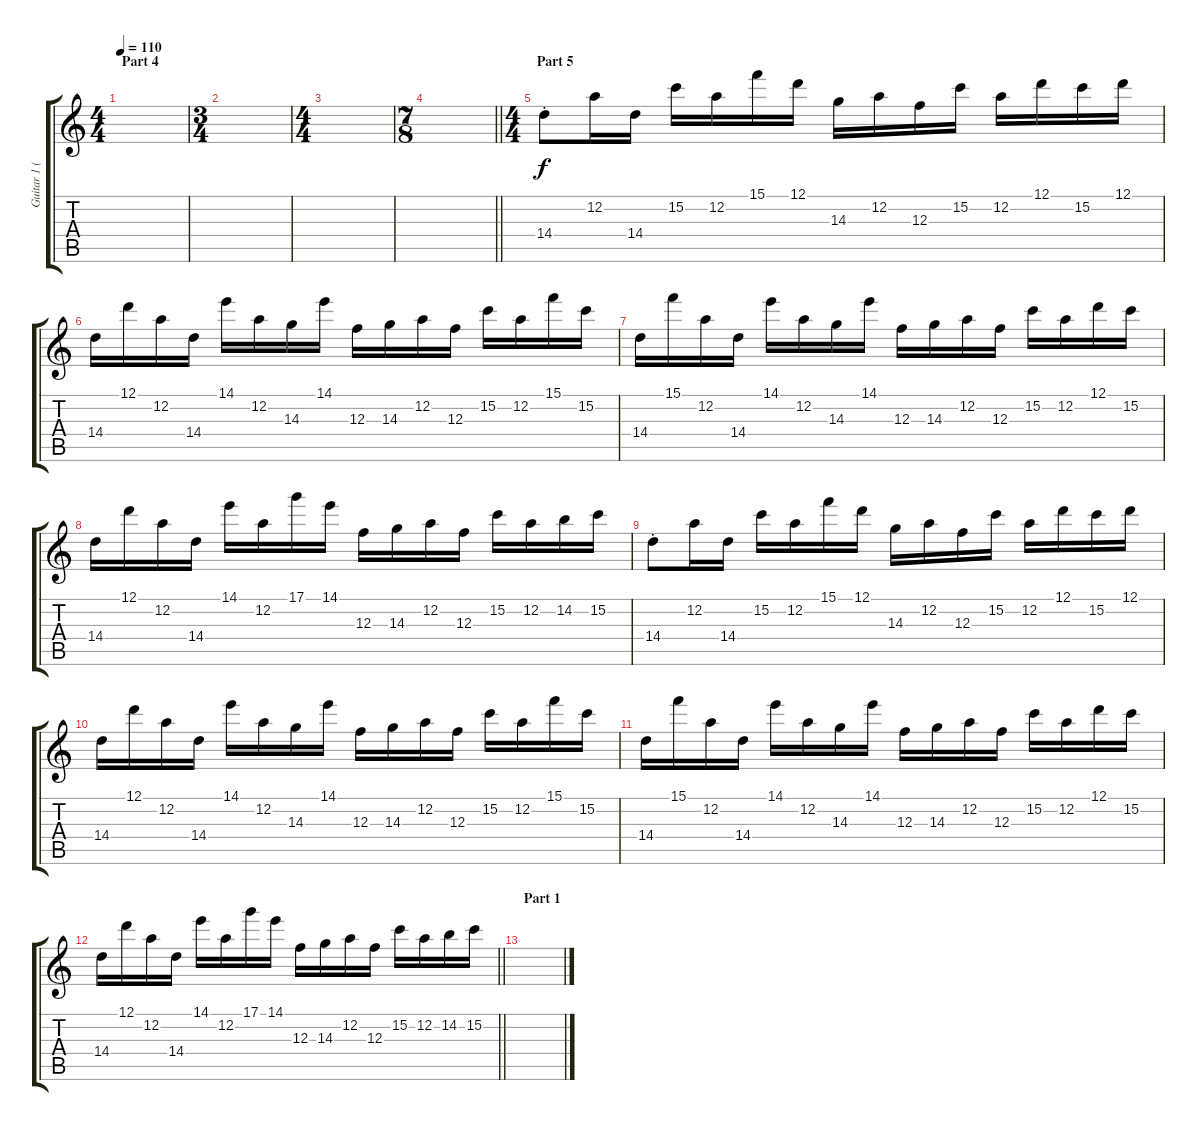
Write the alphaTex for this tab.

\track ("Guitar 1 (Acoustic)" "Guitar 1 (") {instrument electricguitarjazz}
\staff {score tabs}
\tuning (D4 A3 F3 C3 G2 D2) {hide}
\ts (4 4)
\section ("" "Part 4")
\tempo 110
\clef g2
\ks c
|
\ts (3 4)
|
\ts (4 4)
|
\ts (7 8)
\barLineRight lightlight
|
\ts (4 4)
\section ("" "Part 5")
14.4{st}.8 12.2.16 14.4.16 15.2.16 12.2.16 15.1.16 12.1.16 14.3.16 12.2.16 12.3.16 15.2.16 12.2.16 12.1.16 15.2.16 12.1.16 |
14.4.16 12.1.16 12.2.16 14.4.16 14.1.16 12.2.16 14.3.16 14.1.16 12.3.16 14.3.16 12.2.16 12.3.16 15.2.16 12.2.16 15.1.16 15.2.16 |
14.4.16 15.1.16 12.2.16 14.4.16 14.1.16 12.2.16 14.3.16 14.1.16 12.3.16 14.3.16 12.2.16 12.3.16 15.2.16 12.2.16 12.1.16 15.2.16 |
14.4.16 12.1.16 12.2.16 14.4.16 14.1.16 12.2.16 17.1.16 14.1.16 12.3.16 14.3.16 12.2.16 12.3.16 15.2.16 12.2.16 14.2.16 15.2.16 |
14.4{st}.8 12.2.16 14.4.16 15.2.16 12.2.16 15.1.16 12.1.16 14.3.16 12.2.16 12.3.16 15.2.16 12.2.16 12.1.16 15.2.16 12.1.16 |
14.4.16 12.1.16 12.2.16 14.4.16 14.1.16 12.2.16 14.3.16 14.1.16 12.3.16 14.3.16 12.2.16 12.3.16 15.2.16 12.2.16 15.1.16 15.2.16 |
14.4.16 15.1.16 12.2.16 14.4.16 14.1.16 12.2.16 14.3.16 14.1.16 12.3.16 14.3.16 12.2.16 12.3.16 15.2.16 12.2.16 12.1.16 15.2.16 |
\barLineRight lightlight
14.4.16 12.1.16 12.2.16 14.4.16 14.1.16 12.2.16 17.1.16 14.1.16 12.3.16 14.3.16 12.2.16 12.3.16 15.2.16 12.2.16 14.2.16 15.2.16 |
\section ("" "Part 1")
